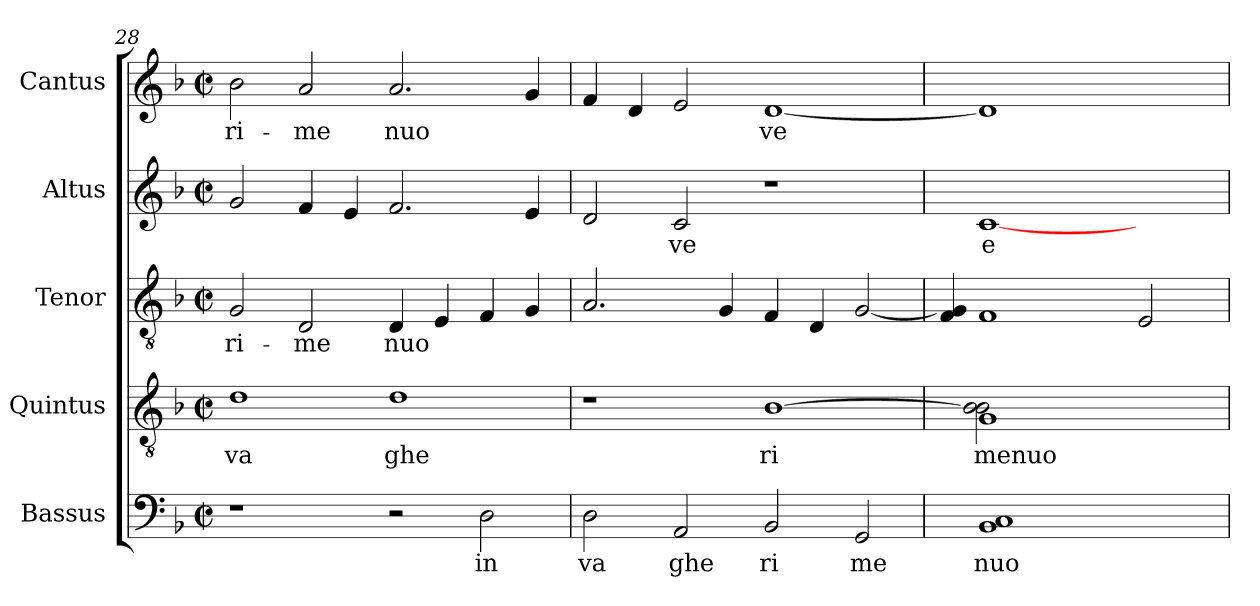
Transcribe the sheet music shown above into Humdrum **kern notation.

**kern	**text	**kern	**text	**kern	**text	**kern	**text	**kern	**text
*part5	*part5	*part4	*part4	*part3	*part3	*part2	*part2	*part1	*part1
*staff5	*staff5	*staff4	*staff4	*staff3	*staff3	*staff2	*staff2	*staff1	*staff1
*I"Bassus	*	*I"Quintus	*	*I"Tenor	*	*I"Altus	*	*I"Cantus	*
*clefF4	*	*clefGv2	*	*clefGv2	*	*clefG2	*	*clefG2	*
*k[b-]	*	*k[b-]	*	*k[b-]	*	*k[b-]	*	*k[b-]	*
*F:	*	*F:	*	*F:	*	*F:	*	*F:	*
*M2/2	*	*M2/2	*	*M2/2	*	*M2/2	*	*M2/2	*
*met(c|)	*	*met(c|)	*	*met(c|)	*	*met(c|)	*	*met(c|)	*
=28	=28	=28	=28	=28	=28	=28	=28	=28	=28
!	!	!	!LO:LY:b:cj	!	!LO:LY:b	!	!LO:LY:b	!	!LO:LY:b:cj
1r	.	1d	va	2G/	ri-	2g/	--	2b-\	ri-
!	!	!	!	!	!LO:LY:b	!	!LO:LY:b	!	!LO:LY:b:cj
.	.	.	.	2D/	-me	4f/	--	2a/	-me
!	!	!	!	!	!	!	!LO:LY:b	!	!
.	.	.	.	.	.	4e/	--	.	.
!	!	!	!LO:LY:b:cj	!	!LO:LY:b	!	!LO:LY:b	!	!LO:LY:b:cj
2r	.	1d	ghe	4D/	nuo-	2.f/	--	2.a/	nuo-
!	!	!	!	!	!LO:LY:b	!	!	!	!
.	.	.	.	4E/	--	.	.	.	.
!	!LO:LY:b	!	!	!	!LO:LY:b	!	!	!	!
2D\	in	.	.	4F/	--	.	.	.	.
!	!	!	!	!	!LO:LY:b	!	!LO:LY:b	!	!LO:LY:b:cj
.	.	.	.	4G/	--	4e/	--	4g/	--
=29	=29	=29	=29	=29	=29	=29	=29	=29	=29
!	!LO:LY:b	!	!	!	!LO:LY:b	!	!LO:LY:b	!	!LO:LY:b:cj
2D\	va	1r	.	2.A/	--	2d/	--	4f/	--
!	!	!	!	!	!	!	!	!	!LO:LY:b:cj
.	.	.	.	.	.	.	.	4d/	--
!	!LO:LY:b	!	!	!	!	!	!LO:LY:b	!	!LO:LY:b:cj
2AA/	ghe	.	.	.	.	2c/	-ve	2e/	--
!	!	!	!	!	!LO:LY:b	!	!	!	!
.	.	.	.	4G/	--	.	.	.	.
!	!LO:LY:b	!	!LO:LY:b:cj	!	!LO:LY:b	!	!	!	!LO:LY:b:cj
2BB-/	ri	[>1B-	ri	4F/	--	1r	.	[>1d	-ve
!	!	!	!	!	!LO:LY:b	!	!	!	!
.	.	.	.	4D/	--	.	.	.	.
!	!LO:LY:b	!	!	!	!LO:LY:b	!	!	!	!
2GG/	me	.	.	[>2G/	--	.	.	.	.
!!LO:PB:g=z
=30	=30	=30	=30	=30	=30	=30	=30	=30	=30
!	!LO:LY:b	!	!LO:LY:b:cj	!	!LO:LY:b	!	!LO:LY:b	!	!LO:LY:b:cj
*	*	*^	*	*^	*	*	*	*	*
1BB- 1C	nuo-	1G	2B-\] 2B-\	menuo	1F	4G/] 4F/	--	[<1c	e	1d]	.
.	.	.	.	.	.	1ryy	.	.	.	.	.
.	.	.	2ryy	.	.	.	.	.	.	.	.
!	!	!	!	!	!	!	!LO:LY:b	!	!	!	!
2ryy	.	2ryy	2ryy	.	2E/	.	--	2ryy	.	2ryy	.
.	.	.	.	.	.	4ryy	.	.	.	.	.
*	*	*v	*v	*	*	*	*	*	*	*	*
*	*	*	*	*v	*v	*	*	*	*	*
=	=	=	=	=	=	=	=	=	=
*-	*-	*-	*-	*-	*-	*-	*-	*-	*-
